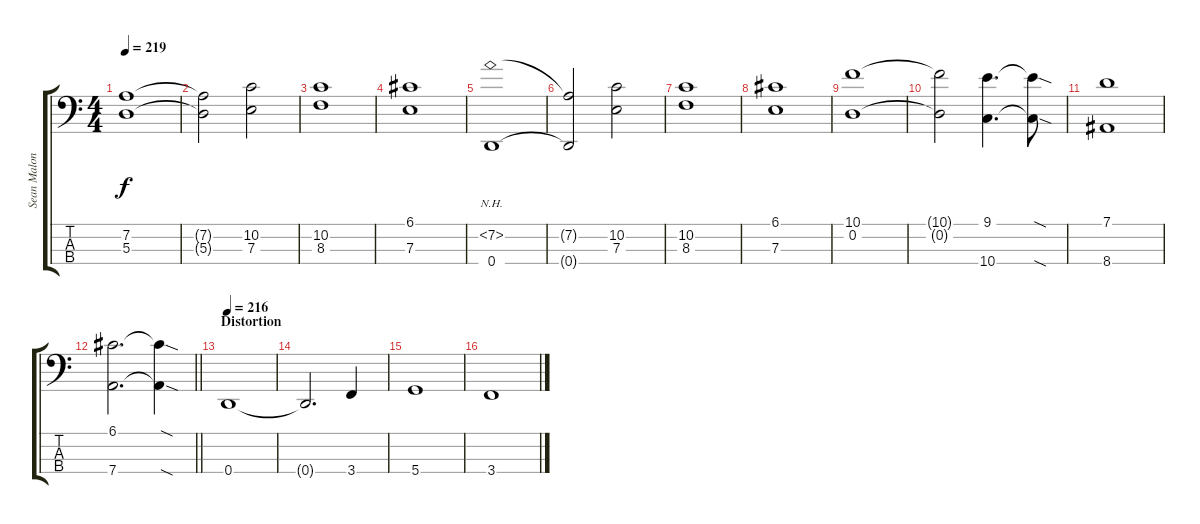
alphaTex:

\track ("Sean Malone" "Sean Malon") {instrument fretlessbass}
\staff {score tabs}
\tuning (G2 D2 A1 D1) {hide}
\ts (4 4)
\tempo 219
\clef f4
\ks c
(7.2 5.3).1{dy f} |
(7.2{t} 5.3{t}).2 (10.2 7.3).2 |
(10.2 8.3).1 |
(6.1 7.3).1 |
(7.2{nh} 0.4).1 |
(7.2{t} 0.4{t}).2 (10.2 7.3).2 |
(10.2 8.3).1 |
(6.1 7.3).1 |
(10.1 0.2).1 |
(10.1{t} 0.2{t}).2 (9.1 10.4).4{d} (9.1{sod t} 10.4{sod t}).8 |
(7.1 8.4).1 |
\barLineRight lightlight
(6.1 7.4).2{d} (6.1{sod t} 7.4{sod t}).4 |
\section ("" "Distortion")
\tempo 216
0.4.1 |
0.4{t}.2{d} 3.4.4 |
5.4.1 |
3.4.1
